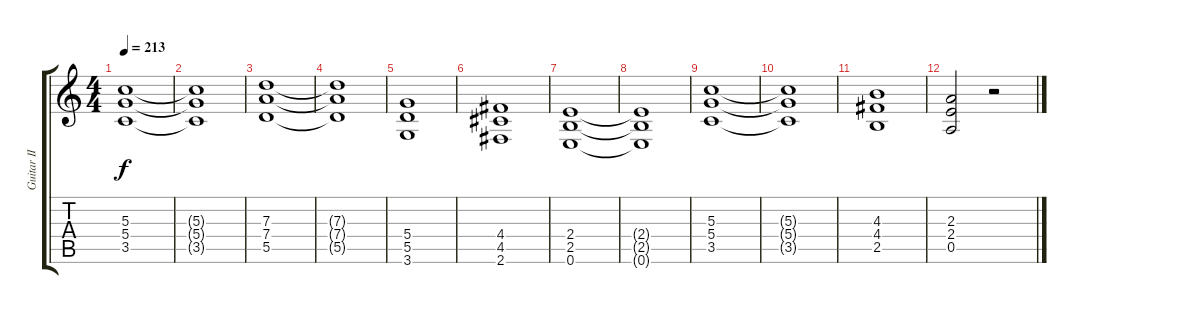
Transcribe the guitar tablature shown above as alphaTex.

\track ("Guitar II" "Guitar II") {instrument distortionguitar}
\staff {score tabs}
\tuning (E4 B3 G3 D3 A2 E2) {hide}
\ts (4 4)
\tempo 213
\clef g2
\ks c
(5.3 5.4 3.5).1{dy f} |
(5.3{t} 5.4{t} 3.5{t}).1 |
(7.3 7.4 5.5).1 |
(7.3{t} 7.4{t} 5.5{t}).1 |
(5.4 5.5 3.6).1 |
(4.4 4.5 2.6).1 |
(2.4 2.5 0.6).1 |
(2.4{t} 2.5{t} 0.6{t}).1 |
(5.3 5.4 3.5).1 |
(5.3{t} 5.4{t} 3.5{t}).1 |
(4.3 4.4 2.5).1 |
(2.3 2.4 0.5).2 r.2
